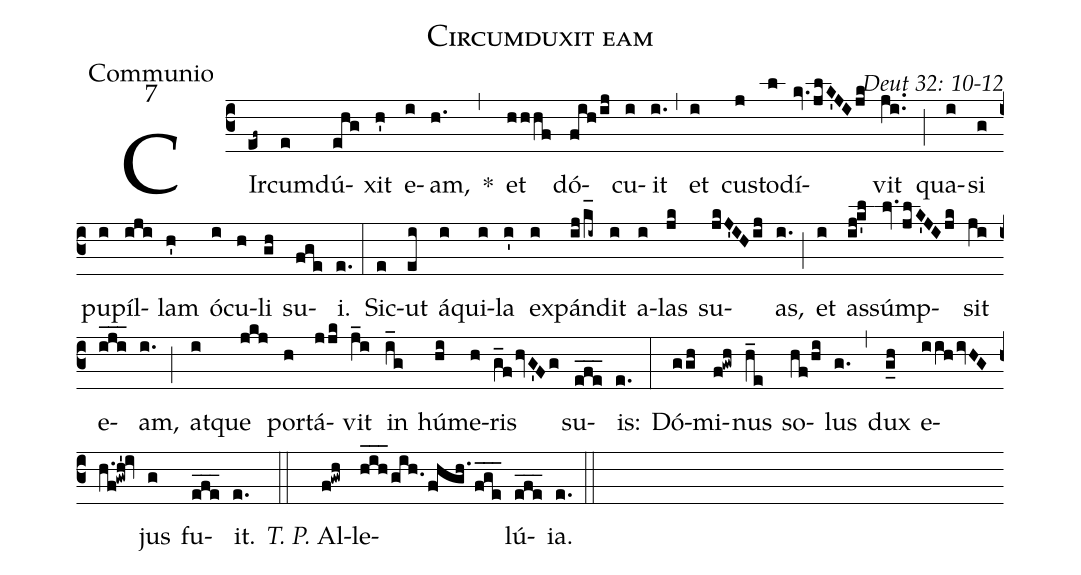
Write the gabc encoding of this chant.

name: Circumduxit eam;
office-part: Communio;
mode: 7;
commentary: Deut 32: 10-12;
%%
(c3) CIr(ef~)cum(e)dú(ehg)xit(h') e(i)am,(h.) *(,) et(hhhf) dó(fih/ij)cu(i)it(i.) (,) et(i) cus(j)to(l)dí(kv.jlK'JIjk)vit(ji..) (;) qua(i)si(g) pu(i)píl(iji)lam(h') ó(i)cu(h)li(gh) su(fge)i.(e.) (:)
Sic(e)ut(ei) á(i)qui(i)la(i') ex(i)pán(ij/k_[hl:1]i~)dit(i) a(i)las(jk) su(jkJ'IHij)as,(i.) (;) et(i) as(ij!k'l)súmp(lv.jl/K'JIjk)sit(ji) e(iji___)am,(i.) (;) at(i)que(jkj) por(h)tá(jjk)vit(j_i) in(i_g) hú(hi)me(h)ris(g_fhvG'Fg) su(efe___)is:(e.) (:)
Dó(ggh)mi(f!gwh)nus(h_e) so(hf/hi)lus(g.) (,) dux(g_h) e(iihivHGh.f!gwh'!iv)jus(g) fu(efe___)it.(e.) (::)
<i>T. P.</i> Al(f!gwh)le(h_i_h_gih.f!hgh./f_g_e_)lú(efe___)ia.(e.) (::)
